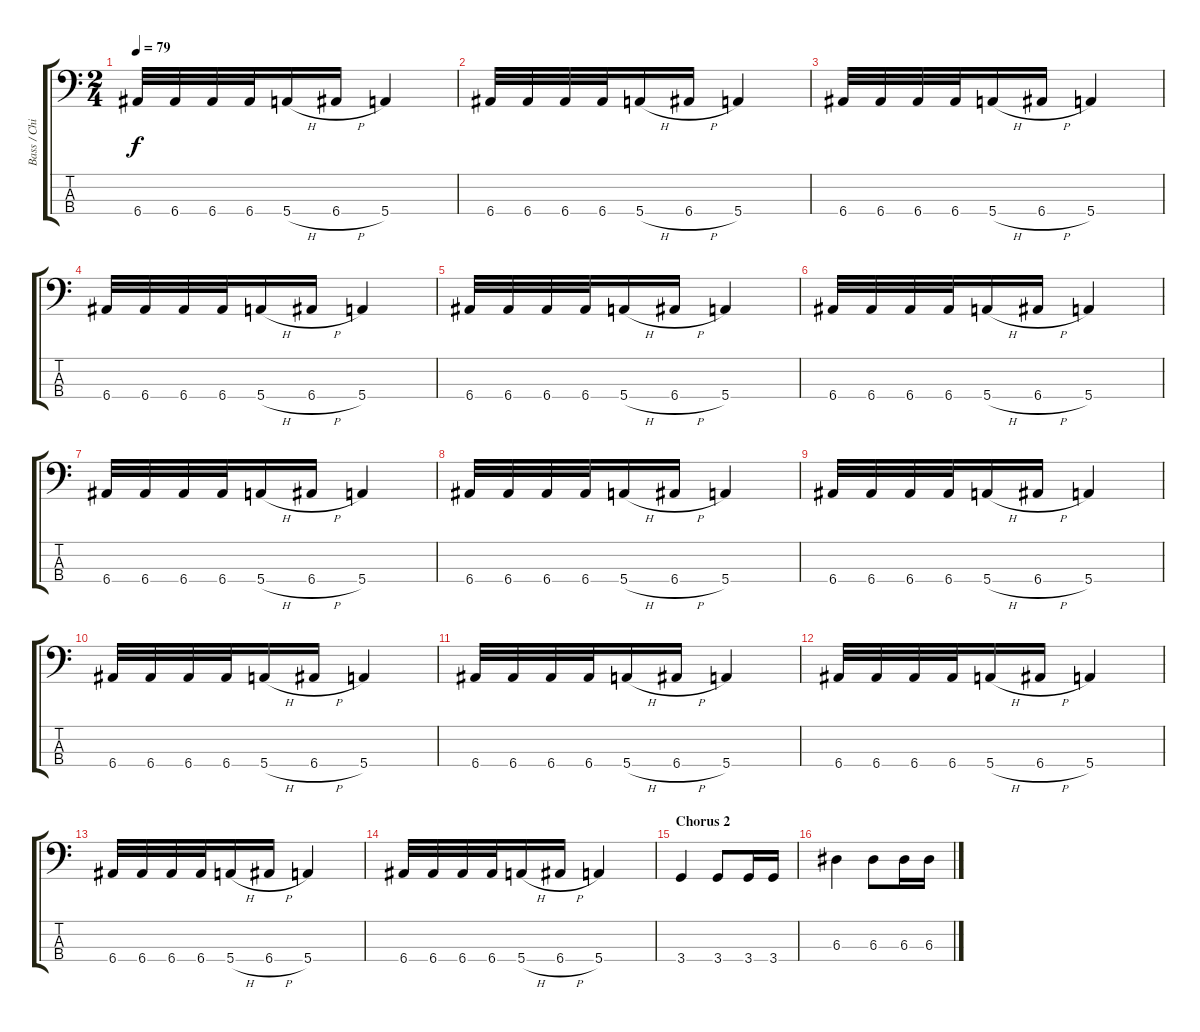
\track ("Bass / Chi Cheng" "Bass / Chi") {instrument electricbassfinger}
\staff {score tabs}
\tuning (G2 D2 A1 E1) {hide}
\ts (2 4)
\tempo 79
\clef f4
\ks c
6.4.32{dy f} 6.4.32 6.4.32 6.4.32 5.4{h}.16 6.4{h}.16 5.4.4 |
6.4.32 6.4.32 6.4.32 6.4.32 5.4{h}.16 6.4{h}.16 5.4.4 |
6.4.32 6.4.32 6.4.32 6.4.32 5.4{h}.16 6.4{h}.16 5.4.4 |
6.4.32 6.4.32 6.4.32 6.4.32 5.4{h}.16 6.4{h}.16 5.4.4 |
6.4.32 6.4.32 6.4.32 6.4.32 5.4{h}.16 6.4{h}.16 5.4.4 |
6.4.32 6.4.32 6.4.32 6.4.32 5.4{h}.16 6.4{h}.16 5.4.4 |
6.4.32 6.4.32 6.4.32 6.4.32 5.4{h}.16 6.4{h}.16 5.4.4 |
6.4.32 6.4.32 6.4.32 6.4.32 5.4{h}.16 6.4{h}.16 5.4.4 |
6.4.32 6.4.32 6.4.32 6.4.32 5.4{h}.16 6.4{h}.16 5.4.4 |
6.4.32 6.4.32 6.4.32 6.4.32 5.4{h}.16 6.4{h}.16 5.4.4 |
6.4.32 6.4.32 6.4.32 6.4.32 5.4{h}.16 6.4{h}.16 5.4.4 |
6.4.32 6.4.32 6.4.32 6.4.32 5.4{h}.16 6.4{h}.16 5.4.4 |
6.4.32 6.4.32 6.4.32 6.4.32 5.4{h}.16 6.4{h}.16 5.4.4 |
6.4.32 6.4.32 6.4.32 6.4.32 5.4{h}.16 6.4{h}.16 5.4.4 |
\section ("" "Chorus 2")
3.4.4 3.4.8 3.4.16 3.4.16 |
6.3.4 6.3.8 6.3.16 6.3.16
